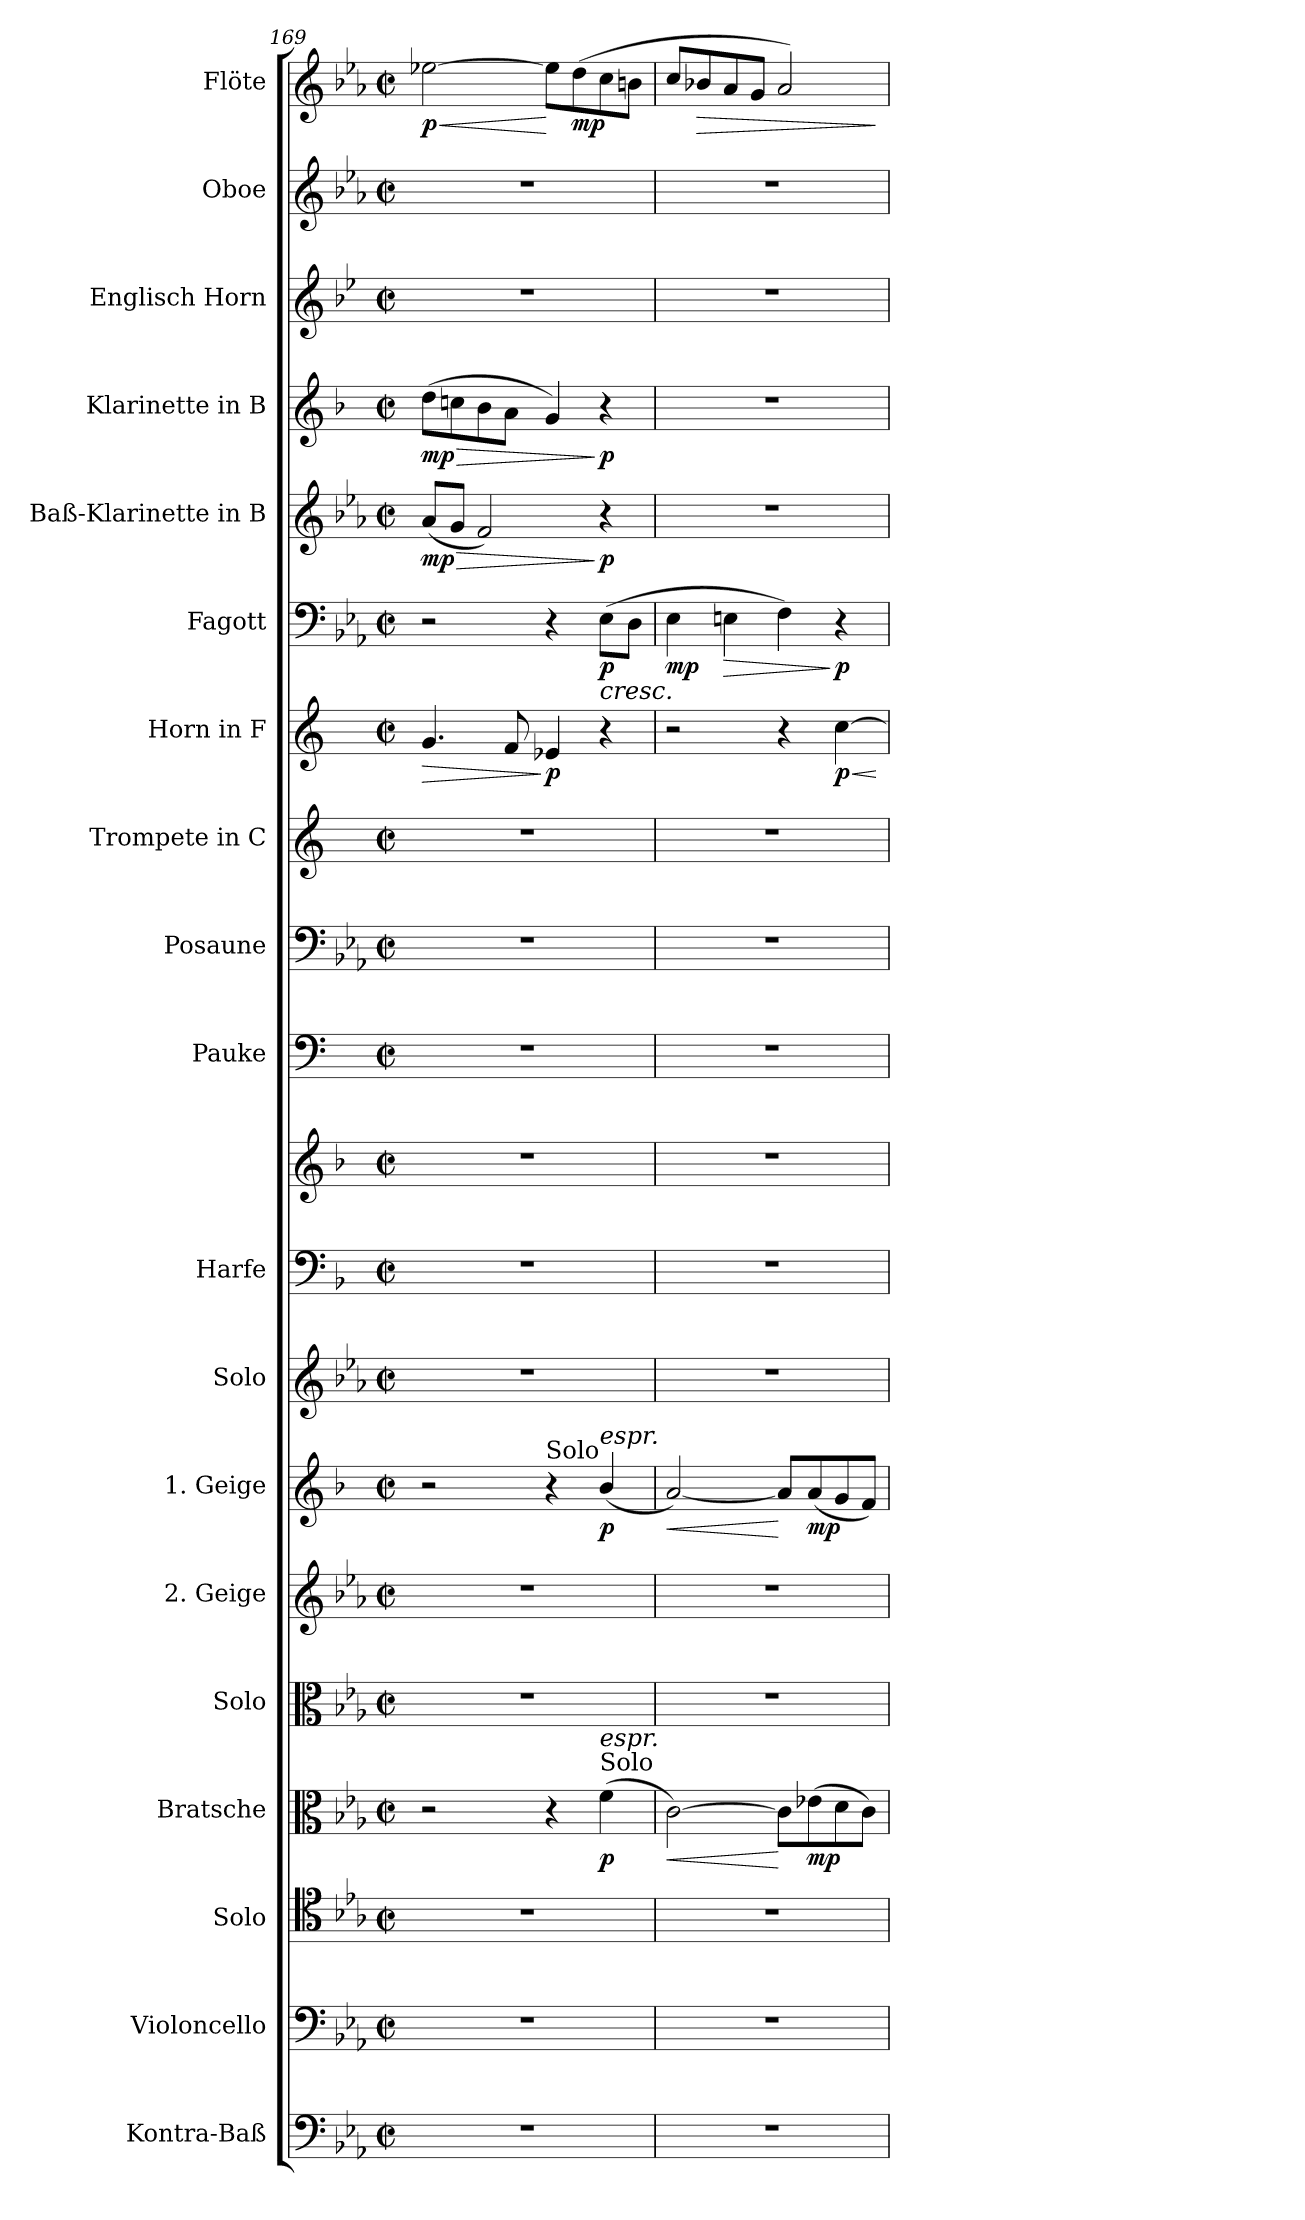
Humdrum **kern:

**kern	**kern	**kern	**kern	**dynam	**kern	**kern	**kern	**dynam	**kern	**kern	**kern	**kern	**kern	**kern	**kern	**dynam	**kern	**dynam	**kern	**dynam	**kern	**dynam	**kern	**kern	**kern	**dynam
*part19	*part18	*part17	*part16	*part16	*part15	*part14	*part13	*part13	*part12	*part11	*part11	*part10	*part9	*part8	*part7	*part7	*part6	*part6	*part5	*part5	*part4	*part4	*part3	*part2	*part1	*part1
*staff20	*staff19	*staff18	*staff17	*staff17	*staff16	*staff15	*staff14	*staff14	*staff13	*staff12	*staff11	*staff10	*staff9	*staff8	*staff7	*staff7	*staff6	*staff6	*staff5	*staff5	*staff4	*staff4	*staff3	*staff2	*staff1	*staff1
*I"Kontra-Baß	*I"Violoncello	*I"Solo	*I"Bratsche	*	*I"Solo	*I"2. Geige	*I"1. Geige	*	*I"Solo	*I"Harfe	*	*I"Pauke	*I"Posaune	*I"Trompete in C	*I"Horn in F	*	*I"Fagott	*	*I"Baß-Klarinette in B	*	*I"Klarinette in B	*	*I"Englisch Horn	*I"Oboe	*I"Flöte	*
*	*I'Vlc.	*I'Solo	*I'Br.	*	*I'Solo	*I'2. Gg	*I'1. Gg.	*	*I'Solo	*I'Hrf.	*	*I'Pk.	*I'Pos.	*I'Trp.	*I'Hr. F	*	*I'Fg.	*	*	*	*I'Kl. B	*	*I'E. H.	*I'Ob.	*I'Fl.	*
*clefF4	*clefF4	*clefC4	*clefC3	*	*clefC3	*clefG2	*clefG2	*	*clefG2	*clefF4	*clefG2	*clefF4	*clefF4	*clefG2	*clefG2	*	*clefF4	*	*clefG2	*	*clefG2	*	*clefG2	*clefG2	*clefG2	*
*ITrd7c12	*	*	*	*	*	*	*ITrd1c2	*	*	*ITrd1c2	*ITrd1c2	*	*	*	*ITrd4c7	*	*	*	*ITrd8c14	*	*ITrd1c2	*	*ITrd4c7	*	*	*
*k[b-e-a-]	*k[b-e-a-]	*k[b-e-a-]	*k[b-e-a-]	*	*k[b-e-a-]	*k[b-e-a-]	*k[b-e-a-]	*	*k[b-e-a-]	*k[b-e-a-]	*k[b-e-a-]	*k[]	*k[b-e-a-]	*k[]	*k[b-]	*	*k[b-e-a-]	*	*k[b-e-a-]	*	*k[b-e-a-]	*	*k[b-e-a-]	*k[b-e-a-]	*k[b-e-a-]	*
*M2/2	*M2/2	*M2/2	*M2/2	*	*M2/2	*M2/2	*M2/2	*	*M2/2	*M2/2	*M2/2	*M2/2	*M2/2	*M2/2	*M2/2	*	*M2/2	*	*M2/2	*	*M2/2	*	*M2/2	*M2/2	*M2/2	*
*met(c|)	*met(c|)	*met(c|)	*met(c|)	*	*met(c|)	*met(c|)	*met(c|)	*	*met(c|)	*met(c|)	*met(c|)	*met(c|)	*met(c|)	*met(c|)	*met(c|)	*	*met(c|)	*	*met(c|)	*	*met(c|)	*	*met(c|)	*met(c|)	*met(c|)	*
=169	=169	=169	=169	=169	=169	=169	=169	=169	=169	=169	=169	=169	=169	=169	=169	=169	=169	=169	=169	=169	=169	=169	=169	=169	=169	=169
!	!	!	!	!	!	!	!	!	!	!	!	!	!	!	!	!LO:HP:b	!	!	!	!LO:HP:b	!	!LO:HP:b	!	!	!	!LO:HP:b
!	!	!	!	!	!	!	!	!	!	!	!	!	!	!	!	!	!	!	!	!LO:DY:n=1:b	!	!LO:DY:n=1:b	!	!	!	!LO:DY:n=1:b
1r	1r	1r	2r	.	1r	1r	2r	.	1r	1r	1r	1r	1r	1r	4.c/	>	2r	.	(<8A-/L	> mp	(>8cc\L	> mp	1r	1r	[2ee-X\	< p
.	.	.	.	.	.	.	.	.	.	.	.	.	.	.	.	.	.	.	8G/J	.	8b-X\	.	.	.	.	.
.	.	.	.	.	.	.	.	.	.	.	.	.	.	.	.	.	.	.	2F/)	.	8a-\	.	.	.	.	.
.	.	.	.	.	.	.	.	.	.	.	.	.	.	.	8B-/	.	.	.	.	.	8g\J	.	.	.	.	.
!	!	!	!	!	!	!	!LO:TX:a:t=Solo	!	!	!	!	!	!	!	!	!	!	!	!	!	!	!	!	!	!	!
!	!	!	!	!	!	!	!	!	!	!	!	!	!	!	!	!LO:DY:n=1:b	!	!	!	!	!	!	!	!	!	!
.	.	.	4r	.	.	.	4r	.	.	.	.	.	.	.	4A-X/	] p	4r	.	.	.	4f/)	.	.	.	8ee-\L]	[
!	!	!	!	!	!	!	!	!	!	!	!	!	!	!	!	!	!	!	!	!	!	!	!	!	!	!LO:DY:n=2:b
.	.	.	.	.	.	.	.	.	.	.	.	.	.	.	.	.	.	.	.	.	.	.	.	.	(>8dd\	mp
!	!	!	!	!	!	!	!LO:TX:a:i:t=espr.	!	!	!	!	!	!	!	!	!	!	!	!	!	!	!	!	!	!	!
!	!	!	!LO:TX:a:t=Solo	!	!	!	!	!	!	!	!	!	!	!	!	!	!	!	!	!	!	!	!	!	!	!
!	!	!	!LO:TX:a:i:t=espr.	!	!	!	!	!	!	!	!	!	!	!	!	!	!	!	!	!	!	!	!	!	!	!
!	!	!	!	!LO:DY:b	!	!	!	!LO:DY:b	!	!	!	!	!	!	!	!	!	!LO:HP:b	!	!	!	!	!	!	!	!
!	!	!	!	!	!	!	!	!	!	!	!	!	!	!	!	!	!	!LO:DY:n=1:b	!	!LO:DY:n=2:b	!	!LO:DY:n=2:b	!	!	!	!
.	.	.	(>4f\	p	.	.	(<4a-/	p	.	.	.	.	.	.	4r	.	(>8E-\L	< p	4r	] p	4r	] p	.	.	8cc\	.
.	.	.	.	.	.	.	.	.	.	.	.	.	.	.	.	.	8D\J	.	.	.	.	.	.	.	8bn\J	.
=170	=170	=170	=170	=170	=170	=170	=170	=170	=170	=170	=170	=170	=170	=170	=170	=170	=170	=170	=170	=170	=170	=170	=170	=170	=170	=170
!	!	!	!	!LO:HP:b	!	!	!	!LO:HP:b	!	!	!	!	!	!	!	!	!	!LO:DY:b	!	!	!	!	!	!	!	!
1r	1r	1r	[2c\)	<	1r	1r	[2g/)	<	1r	1r	1r	1r	1r	1r	2r	.	4E-\	mp	1r	.	1r	.	1r	1r	8cc/L	.
!	!	!	!	!	!	!	!	!	!	!	!	!	!	!	!	!	!	!	!	!	!	!	!	!	!	!LO:HP:b
.	.	.	.	.	.	.	.	.	.	.	.	.	.	.	.	.	.	.	.	.	.	.	.	.	8b-X/	>
!	!	!	!	!	!	!	!	!	!	!	!	!	!	!	!	!	!	!LO:HP:n=1:b	!	!	!	!	!	!	!	!
.	.	.	.	.	.	.	.	.	.	.	.	.	.	.	.	.	4En\	[ >	.	.	.	.	.	.	8a-/	.
.	.	.	.	.	.	.	.	.	.	.	.	.	.	.	.	.	.	.	.	.	.	.	.	.	8g/J	.
.	.	.	8c\L]	[	.	.	8g/L]	[	.	.	.	.	.	.	4r	.	4F\)	.	.	.	.	.	.	.	2a-/)	.
!	!	!	!	!LO:DY:b	!	!	!	!LO:DY:b	!	!	!	!	!	!	!	!	!	!	!	!	!	!	!	!	!	!
.	.	.	(>8e-X\	mp	.	.	(<8g/	mp	.	.	.	.	.	.	.	.	.	.	.	.	.	.	.	.	.	.
!	!	!	!	!	!	!	!	!	!	!	!	!	!	!	!	!LO:HP:b	!	!	!	!	!	!	!	!	!	!
!	!	!	!	!	!	!	!	!	!	!	!	!	!	!	!	!LO:DY:n=1:b	!	!LO:DY:n=1:b	!	!	!	!	!	!	!	!
.	.	.	8d\	.	.	.	8f/	.	.	.	.	.	.	.	[4f\	< p	4r	] p	.	.	.	.	.	.	.	.
.	.	.	8c\J)	.	.	.	8e-/J)	.	.	.	.	.	.	.	.	.	.	.	.	.	.	.	.	.	.	.
.	.	.	.	.	.	.	.	.	.	.	.	.	.	.	.	[	.	.	.	.	.	.	.	.	.	]
=	=	=	=	=	=	=	=	=	=	=	=	=	=	=	=	=	=	=	=	=	=	=	=	=	=	=
*-	*-	*-	*-	*-	*-	*-	*-	*-	*-	*-	*-	*-	*-	*-	*-	*-	*-	*-	*-	*-	*-	*-	*-	*-	*-	*-
